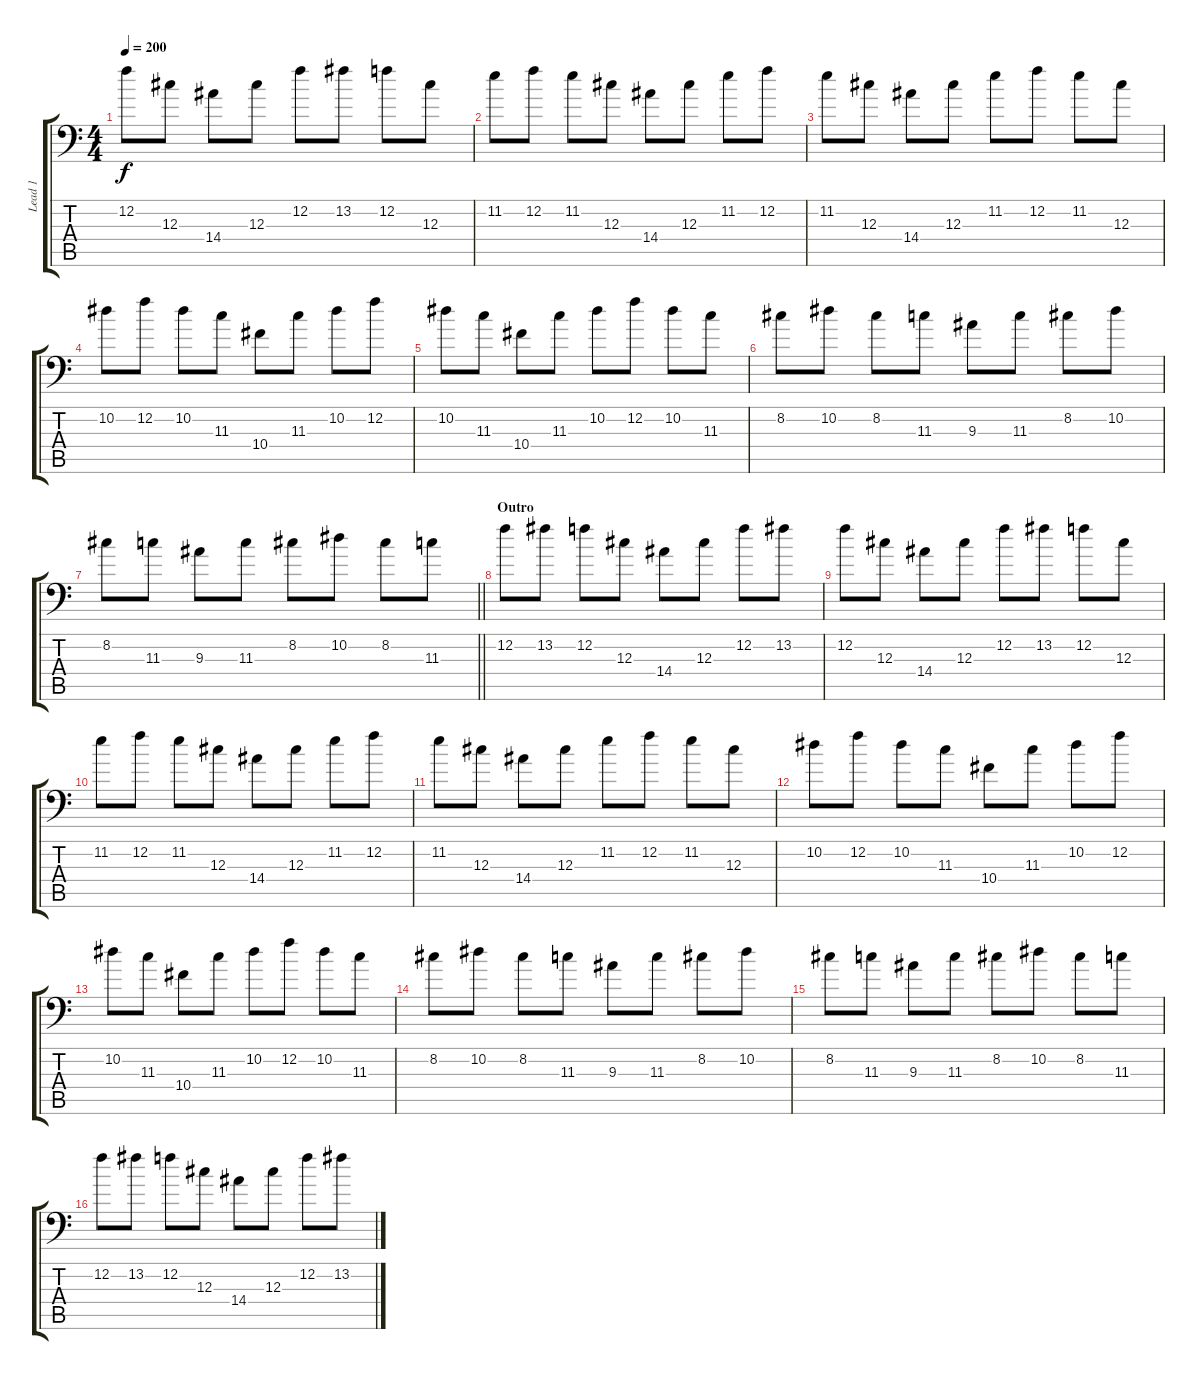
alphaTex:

\track ("Lead 1" "Lead 1") {instrument overdrivenguitar}
\staff {score tabs}
\tuning (Bb3 F3 Db3 Ab2 Eb2 Bb1) {hide}
\ts (4 4)
\tempo 200
\clef f4
\ks c
12.2.8{dy f} 12.3.8 14.4.8 12.3.8 12.2.8 13.2.8 12.2.8 12.3.8 |
11.2.8 12.2.8 11.2.8 12.3.8 14.4.8 12.3.8 11.2.8 12.2.8 |
11.2.8 12.3.8 14.4.8 12.3.8 11.2.8 12.2.8 11.2.8 12.3.8 |
10.2.8 12.2.8 10.2.8 11.3.8 10.4.8 11.3.8 10.2.8 12.2.8 |
10.2.8 11.3.8 10.4.8 11.3.8 10.2.8 12.2.8 10.2.8 11.3.8 |
8.2.8 10.2.8 8.2.8 11.3.8 9.3.8 11.3.8 8.2.8 10.2.8 |
\barLineRight lightlight
8.2.8 11.3.8 9.3.8 11.3.8 8.2.8 10.2.8 8.2.8 11.3.8 |
\section ("" "Outro")
12.2.8 13.2.8 12.2.8 12.3.8 14.4.8 12.3.8 12.2.8 13.2.8 |
12.2.8 12.3.8 14.4.8 12.3.8 12.2.8 13.2.8 12.2.8 12.3.8 |
11.2.8 12.2.8 11.2.8 12.3.8 14.4.8 12.3.8 11.2.8 12.2.8 |
11.2.8 12.3.8 14.4.8 12.3.8 11.2.8 12.2.8 11.2.8 12.3.8 |
10.2.8 12.2.8 10.2.8 11.3.8 10.4.8 11.3.8 10.2.8 12.2.8 |
10.2.8 11.3.8 10.4.8 11.3.8 10.2.8 12.2.8 10.2.8 11.3.8 |
8.2.8 10.2.8 8.2.8 11.3.8 9.3.8 11.3.8 8.2.8 10.2.8 |
8.2.8 11.3.8 9.3.8 11.3.8 8.2.8 10.2.8 8.2.8 11.3.8 |
12.2.8 13.2.8 12.2.8 12.3.8 14.4.8 12.3.8 12.2.8 13.2.8
